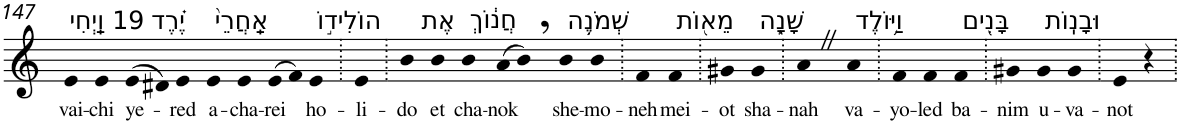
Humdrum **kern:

**kern	**text
*part1	*part1
*staff1	*staff1
*I"Piano	*
*I'Pno	*
!!LO:PB:g=z
*clefG2	*
*k[]	*
=147	=147
!LO:TX:a:t=19 וַֽיְחִי	!
!	!LO:LY:b
4e	vai-
!	!LO:LY:b
4e	-chi
!LO:TX:a:t=יֶ֗רֶד	!
!	!LO:LY:b
(>8e	ye-
8d#X)	.
!	!LO:LY:b
4e	-red
!LO:TX:a:t=אַֽחֲרֵי֙	!
!	!LO:LY:b
4e	a-
!	!LO:LY:b
4e	-cha-
!	!LO:LY:b
(>8e	-rei
8f)	.
!LO:TX:a:t=הוֹלִיד֣וֹ	!
!	!LO:LY:b
4e	ho-
=148.	=148.
!	!LO:LY:b
4e	-li-
=149.	=149.
!	!LO:LY:b
4b	-do
!LO:TX:a:t=אֶת	!
!	!LO:LY:b
4b	et
!LO:TX:a:t=חֲנ֔וֹךְ	!
!	!LO:LY:b
4b	cha-
!	!LO:LY:b
(>8a	-nok
8b,)	.
!LO:TX:a:t=שְׁמֹנֶ֥ה	!
!	!LO:LY:b
4b	she-
!	!LO:LY:b
4b	-mo-
=150.	=150.
!	!LO:LY:b
4f	-neh
!LO:TX:a:t=מֵא֖וֹת	!
!	!LO:LY:b
4f	mei-
=151.	=151.
!	!LO:LY:b
4g#X	-ot
!LO:TX:a:t=שָׁנָ֑ה	!
!	!LO:LY:b
4g#	sha-
=152.	=152.
!	!LO:LY:b
4aZ	-nah
!LO:TX:a:t=וַיּ֥וֹלֶד	!
!	!LO:LY:b
4a	va-
=153.	=153.
!	!LO:LY:b
4f	-yo-
!	!LO:LY:b
4f	-led
!LO:TX:a:t=בָּנִ֖ים	!
!	!LO:LY:b
4f	ba-
=154.	=154.
!	!LO:LY:b
4g#X	-nim
!LO:TX:a:t=וּבָנֽוֹת	!
!	!LO:LY:b
4g#	u-
!	!LO:LY:b
4g#	-va-
=155.	=155.
!	!LO:LY:b
4e	-not
4r	.
=.	=.
*-	*-
